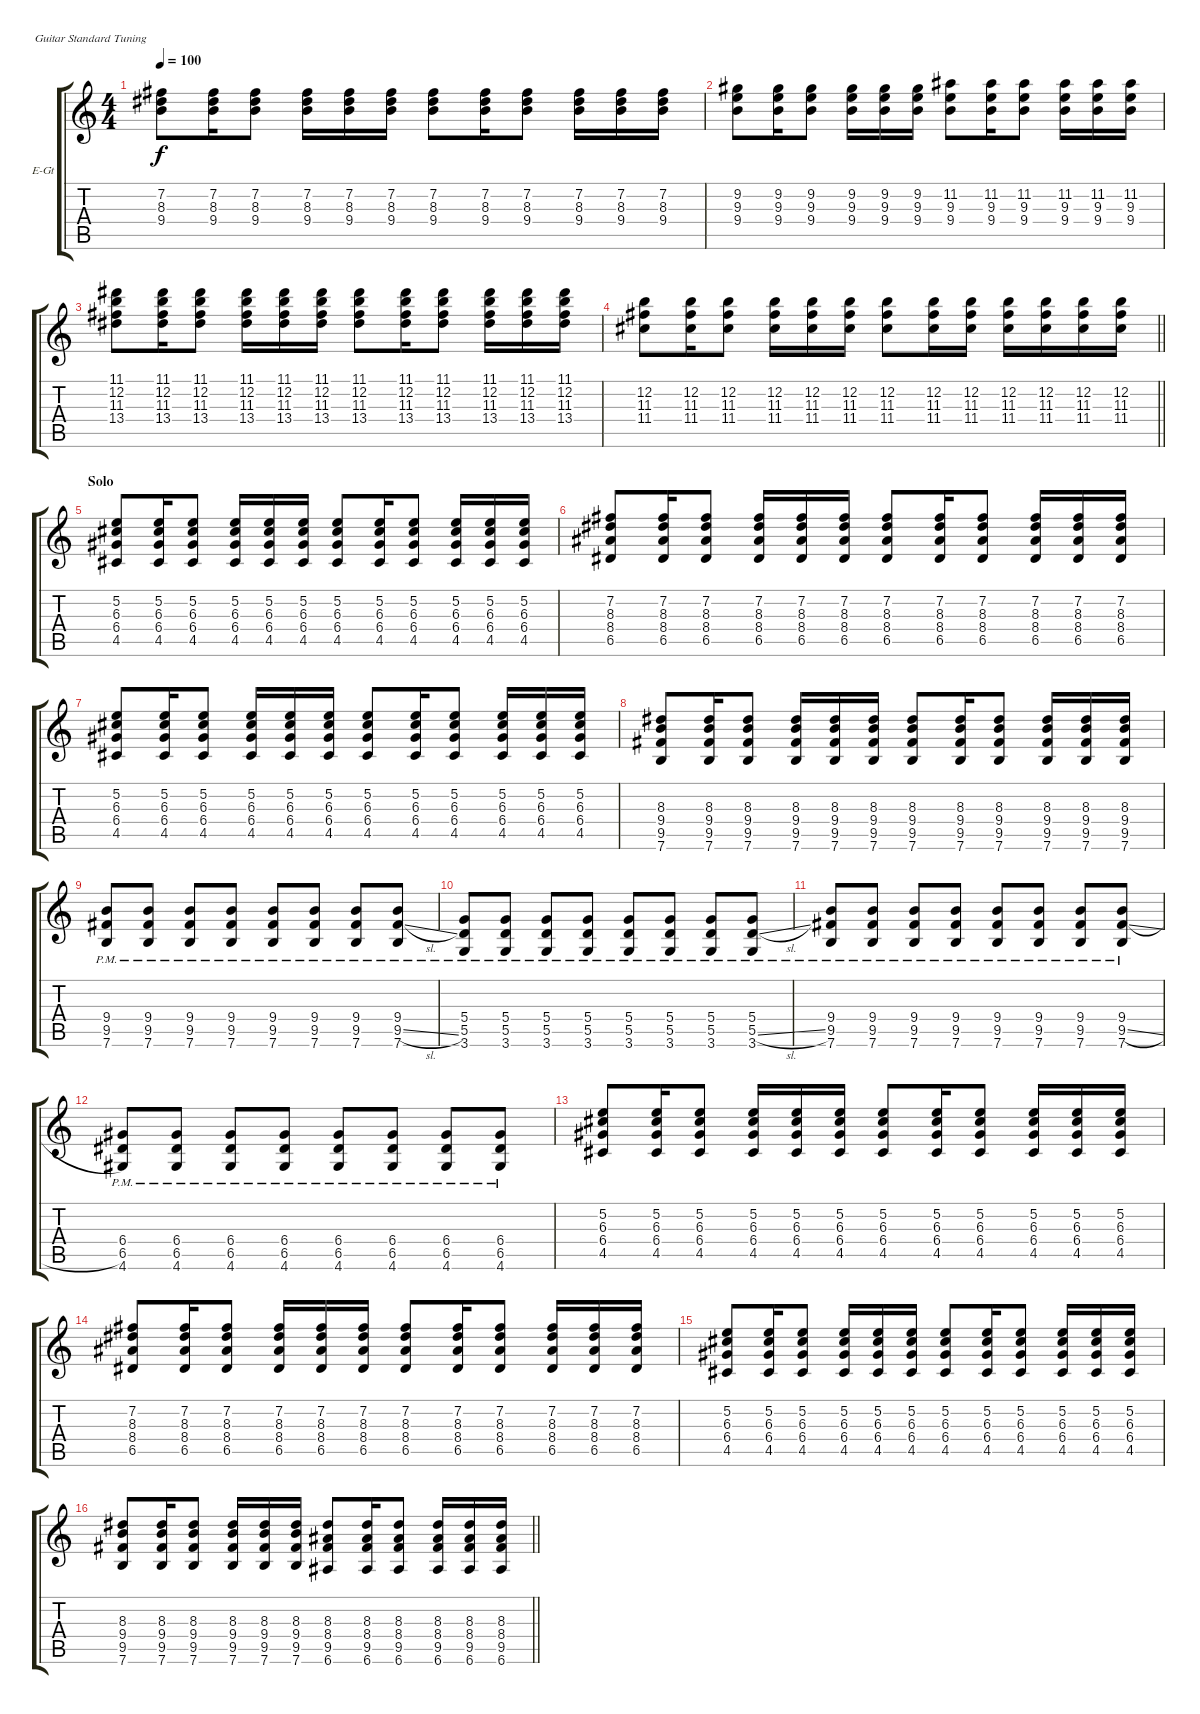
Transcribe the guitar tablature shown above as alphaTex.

\bracketExtendMode groupsimilarinstruments
\firstSystemTrackNameOrientation horizontal
\otherSystemsTrackNameOrientation horizontal
\track ("Albert Hammond Jr." "E-Gt") {instrument overdrivenguitar}
\staff {score tabs}
\tuning (E4 B3 G3 D3 A2 E2)
\ts (4 4)
\tempo 100
\clef g2
\ks c
(7.2 8.3 9.4).8{dy f} (7.2 8.3 9.4).16 (7.2 8.3 9.4).8 (7.2 8.3 9.4).16 (7.2 8.3 9.4).16 (7.2 8.3 9.4).16 (7.2 8.3 9.4).8 (7.2 8.3 9.4).16 (7.2 8.3 9.4).8 (7.2 8.3 9.4).16 (7.2 8.3 9.4).16 (7.2 8.3 9.4).16 |
(9.2 9.3 9.4).8 (9.2 9.3 9.4).16 (9.2 9.3 9.4).8 (9.2 9.3 9.4).16 (9.2 9.3 9.4).16 (9.2 9.3 9.4).16 (11.2 9.3 9.4).8 (11.2 9.3 9.4).16 (11.2 9.3 9.4).8 (11.2 9.3 9.4).16 (11.2 9.3 9.4).16 (11.2 9.3 9.4).16 |
(11.1 12.2 11.3 13.4).8 (11.1 12.2 11.3 13.4).16 (11.1 12.2 11.3 13.4).8 (11.1 12.2 11.3 13.4).16 (11.1 12.2 11.3 13.4).16 (11.1 12.2 11.3 13.4).16 (11.1 12.2 11.3 13.4).8 (11.1 12.2 11.3 13.4).16 (11.1 12.2 11.3 13.4).8 (11.1 12.2 11.3 13.4).16 (11.1 12.2 11.3 13.4).16 (11.1 12.2 11.3 13.4).16 |
\barLineRight lightlight
(12.2 11.3 11.4).8 (12.2 11.3 11.4).16 (12.2 11.3 11.4).8 (12.2 11.3 11.4).16 (12.2 11.3 11.4).16 (12.2 11.3 11.4).16 (12.2 11.3 11.4).8 (12.2 11.3 11.4).16 (12.2 11.3 11.4).16 (12.2 11.3 11.4).16 (12.2 11.3 11.4).16 (12.2 11.3 11.4).16 (12.2 11.3 11.4).16 |
\section ("" "Solo")
(5.2 6.3 6.4 4.5).8 (5.2 6.3 6.4 4.5).16 (5.2 6.3 6.4 4.5).8 (5.2 6.3 6.4 4.5).16 (5.2 6.3 6.4 4.5).16 (5.2 6.3 6.4 4.5).16 (5.2 6.3 6.4 4.5).8 (5.2 6.3 6.4 4.5).16 (5.2 6.3 6.4 4.5).8 (5.2 6.3 6.4 4.5).16 (5.2 6.3 6.4 4.5).16 (5.2 6.3 6.4 4.5).16 |
(7.2 8.3 8.4 6.5).8 (7.2 8.3 8.4 6.5).16 (7.2 8.3 8.4 6.5).8 (7.2 8.3 8.4 6.5).16 (7.2 8.3 8.4 6.5).16 (7.2 8.3 8.4 6.5).16 (7.2 8.3 8.4 6.5).8 (7.2 8.3 8.4 6.5).16 (7.2 8.3 8.4 6.5).8 (7.2 8.3 8.4 6.5).16 (7.2 8.3 8.4 6.5).16 (7.2 8.3 8.4 6.5).16 |
(5.2 6.3 6.4 4.5).8 (5.2 6.3 6.4 4.5).16 (5.2 6.3 6.4 4.5).8 (5.2 6.3 6.4 4.5).16 (5.2 6.3 6.4 4.5).16 (5.2 6.3 6.4 4.5).16 (5.2 6.3 6.4 4.5).8 (5.2 6.3 6.4 4.5).16 (5.2 6.3 6.4 4.5).8 (5.2 6.3 6.4 4.5).16 (5.2 6.3 6.4 4.5).16 (5.2 6.3 6.4 4.5).16 |
(8.3 9.4 9.5 7.6).8 (8.3 9.4 9.5 7.6).16 (8.3 9.4 9.5 7.6).8 (8.3 9.4 9.5 7.6).16 (8.3 9.4 9.5 7.6).16 (8.3 9.4 9.5 7.6).16 (8.3 9.4 9.5 7.6).8 (8.3 9.4 9.5 7.6).16 (8.3 9.4 9.5 7.6).8 (8.3 9.4 9.5 7.6).16 (8.3 9.4 9.5 7.6).16 (8.3 9.4 9.5 7.6).16 |
(9.4{pm} 9.5{pm} 7.6{pm}).8 (9.4{pm} 9.5{pm} 7.6{pm}).8 (9.4{pm} 9.5{pm} 7.6{pm}).8 (9.4{pm} 9.5{pm} 7.6{pm}).8 (9.4{pm} 9.5{pm} 7.6{pm}).8 (9.4{pm} 9.5{pm} 7.6{pm}).8 (9.4{pm} 9.5{pm} 7.6{pm}).8 (9.4{pm} 9.5{sl pm} 7.6{pm}).8 |
(5.4{pm} 5.5{pm} 3.6{pm}).8 (5.4{pm} 5.5{pm} 3.6{pm}).8 (5.4{pm} 5.5{pm} 3.6{pm}).8 (5.4{pm} 5.5{pm} 3.6{pm}).8 (5.4{pm} 5.5{pm} 3.6{pm}).8 (5.4{pm} 5.5{pm} 3.6{pm}).8 (5.4{pm} 5.5{pm} 3.6{pm}).8 (5.4{pm} 5.5{sl pm} 3.6{pm}).8 |
(9.4{pm} 9.5{pm} 7.6{pm}).8 (9.4{pm} 9.5{pm} 7.6{pm}).8 (9.4{pm} 9.5{pm} 7.6{pm}).8 (9.4{pm} 9.5{pm} 7.6{pm}).8 (9.4{pm} 9.5{pm} 7.6{pm}).8 (9.4{pm} 9.5{pm} 7.6{pm}).8 (9.4{pm} 9.5{pm} 7.6{pm}).8 (9.4{pm} 9.5{sl pm} 7.6{pm}).8 |
(6.4{pm} 6.5{pm} 4.6{pm}).8 (6.4{pm} 6.5{pm} 4.6{pm}).8 (6.4{pm} 6.5{pm} 4.6{pm}).8 (6.4{pm} 6.5{pm} 4.6{pm}).8 (6.4{pm} 6.5{pm} 4.6{pm}).8 (6.4{pm} 6.5{pm} 4.6{pm}).8 (6.4{pm} 6.5{pm} 4.6{pm}).8 (6.4{pm} 6.5{pm} 4.6{pm}).8 |
(5.2 6.3 6.4 4.5).8 (5.2 6.3 6.4 4.5).16 (5.2 6.3 6.4 4.5).8 (5.2 6.3 6.4 4.5).16 (5.2 6.3 6.4 4.5).16 (5.2 6.3 6.4 4.5).16 (5.2 6.3 6.4 4.5).8 (5.2 6.3 6.4 4.5).16 (5.2 6.3 6.4 4.5).8 (5.2 6.3 6.4 4.5).16 (5.2 6.3 6.4 4.5).16 (5.2 6.3 6.4 4.5).16 |
(7.2 8.3 8.4 6.5).8 (7.2 8.3 8.4 6.5).16 (7.2 8.3 8.4 6.5).8 (7.2 8.3 8.4 6.5).16 (7.2 8.3 8.4 6.5).16 (7.2 8.3 8.4 6.5).16 (7.2 8.3 8.4 6.5).8 (7.2 8.3 8.4 6.5).16 (7.2 8.3 8.4 6.5).8 (7.2 8.3 8.4 6.5).16 (7.2 8.3 8.4 6.5).16 (7.2 8.3 8.4 6.5).16 |
(5.2 6.3 6.4 4.5).8 (5.2 6.3 6.4 4.5).16 (5.2 6.3 6.4 4.5).8 (5.2 6.3 6.4 4.5).16 (5.2 6.3 6.4 4.5).16 (5.2 6.3 6.4 4.5).16 (5.2 6.3 6.4 4.5).8 (5.2 6.3 6.4 4.5).16 (5.2 6.3 6.4 4.5).8 (5.2 6.3 6.4 4.5).16 (5.2 6.3 6.4 4.5).16 (5.2 6.3 6.4 4.5).16 |
\barLineRight lightlight
(8.3 9.4 9.5 7.6).8 (8.3 9.4 9.5 7.6).16 (8.3 9.4 9.5 7.6).8 (8.3 9.4 9.5 7.6).16 (8.3 9.4 9.5 7.6).16 (8.3 9.4 9.5 7.6).16 (8.3 8.4 9.5 6.6).8 (8.3 8.4 9.5 6.6).16 (8.3 8.4 9.5 6.6).8 (8.3 8.4 9.5 6.6).16 (8.3 8.4 9.5 6.6).16 (8.3 8.4 9.5 6.6).16
